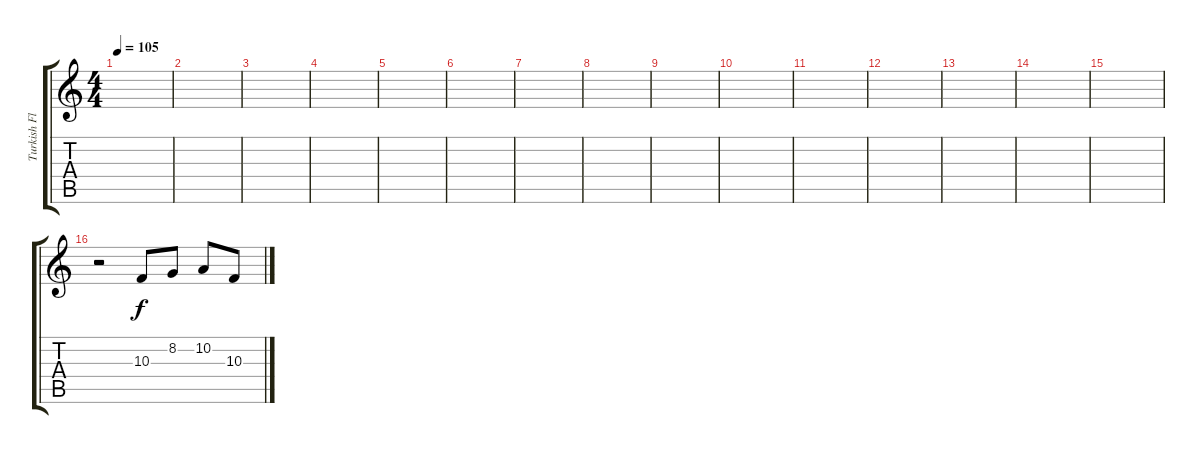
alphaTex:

\track ("Turkish Flut" "Turkish Fl") {instrument flute}
\staff {score tabs}
\tuning (E4 B3 G3 D3 A2 E2) {hide}
\ts (4 4)
\tempo 105
\clef g2
\ks c
|
|
|
|
|
|
|
|
|
|
|
|
|
|
|
r.2 10.3.8 8.2.8 10.2.8 10.3.8
